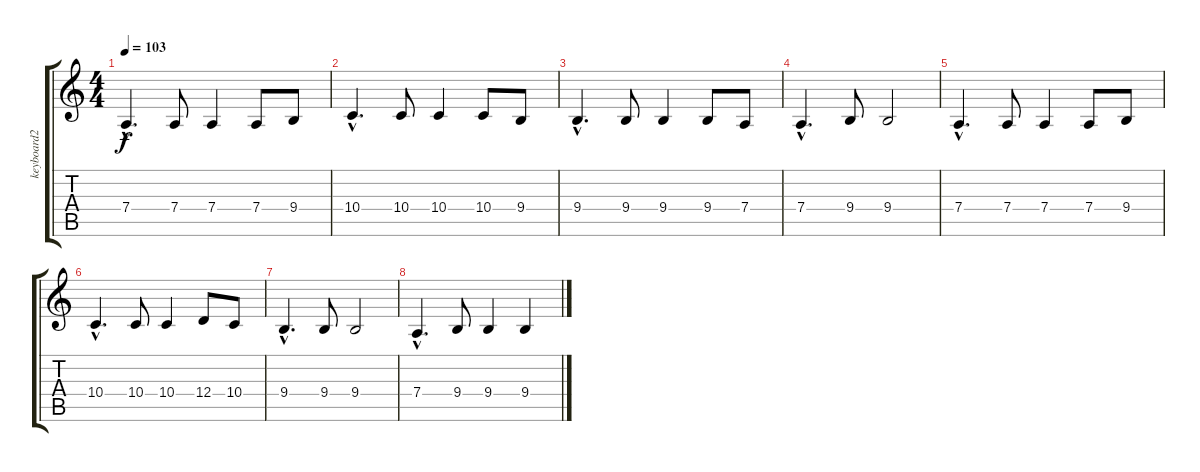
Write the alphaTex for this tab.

\track ("keyboard2" "keyboard2") {instrument pad7halo}
\staff {score tabs}
\tuning (E4 B3 G3 D3 A2 E2) {hide}
\ts (4 4)
\tempo 103
\clef g2
\ks c
7.4{hac}.4{d dy f} 7.4.8 7.4.4 7.4.8 9.4.8 |
10.4{hac}.4{d} 10.4.8 10.4.4 10.4.8 9.4.8 |
9.4{hac}.4{d} 9.4.8 9.4.4 9.4.8 7.4.8 |
7.4{hac}.4{d} 9.4.8 9.4.2 |
7.4{hac}.4{d} 7.4.8 7.4.4 7.4.8 9.4.8 |
10.4{hac}.4{d} 10.4.8 10.4.4 12.4.8 10.4.8 |
9.4{hac}.4{d} 9.4.8 9.4.2 |
7.4{hac}.4{d} 9.4.8 9.4.4 9.4.4
